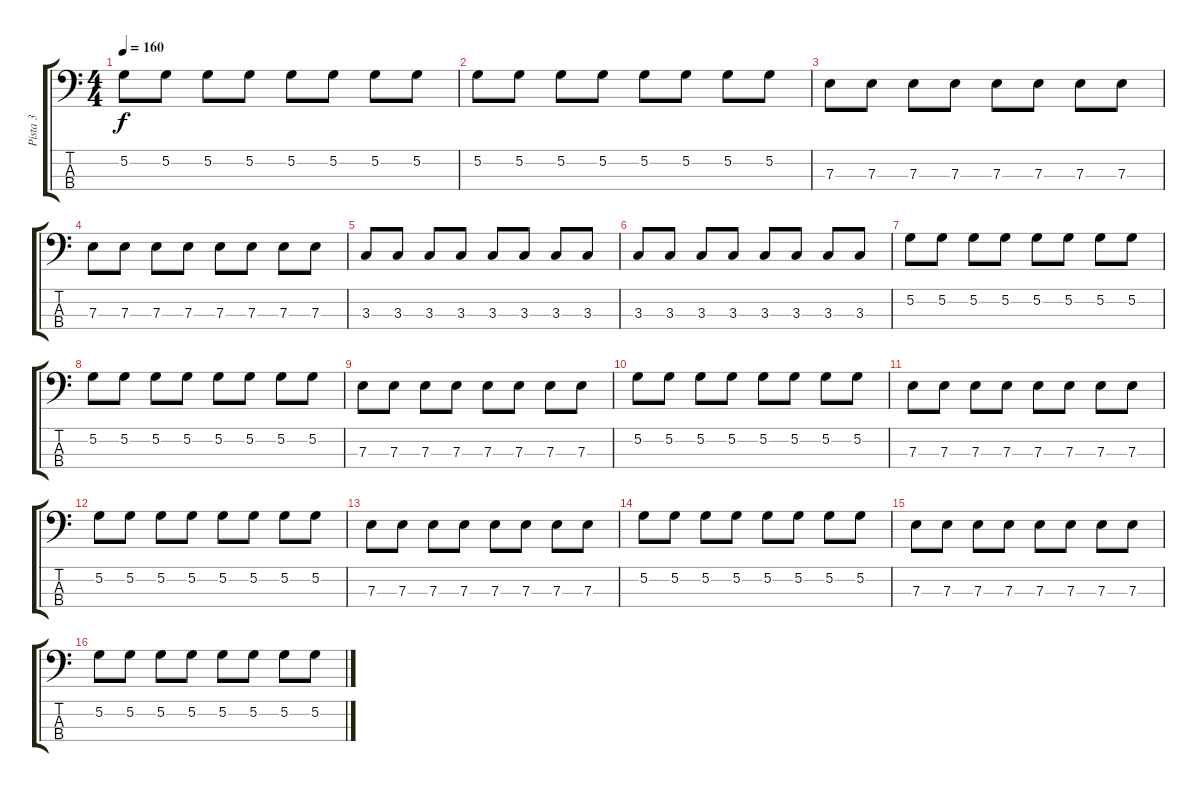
\track ("Pista 3" "Pista 3") {instrument electricbassfinger}
\staff {score tabs}
\tuning (G2 D2 A1 E1) {hide}
\ts (4 4)
\tempo 160
\clef f4
\ks c
5.2.8{dy f} 5.2.8 5.2.8 5.2.8 5.2.8 5.2.8 5.2.8 5.2.8 |
5.2.8 5.2.8 5.2.8 5.2.8 5.2.8 5.2.8 5.2.8 5.2.8 |
7.3.8 7.3.8 7.3.8 7.3.8 7.3.8 7.3.8 7.3.8 7.3.8 |
7.3.8 7.3.8 7.3.8 7.3.8 7.3.8 7.3.8 7.3.8 7.3.8 |
3.3.8 3.3.8 3.3.8 3.3.8 3.3.8 3.3.8 3.3.8 3.3.8 |
3.3.8 3.3.8 3.3.8 3.3.8 3.3.8 3.3.8 3.3.8 3.3.8 |
5.2.8 5.2.8 5.2.8 5.2.8 5.2.8 5.2.8 5.2.8 5.2.8 |
5.2.8 5.2.8 5.2.8 5.2.8 5.2.8 5.2.8 5.2.8 5.2.8 |
7.3.8 7.3.8 7.3.8 7.3.8 7.3.8 7.3.8 7.3.8 7.3.8 |
5.2.8 5.2.8 5.2.8 5.2.8 5.2.8 5.2.8 5.2.8 5.2.8 |
7.3.8 7.3.8 7.3.8 7.3.8 7.3.8 7.3.8 7.3.8 7.3.8 |
5.2.8 5.2.8 5.2.8 5.2.8 5.2.8 5.2.8 5.2.8 5.2.8 |
7.3.8 7.3.8 7.3.8 7.3.8 7.3.8 7.3.8 7.3.8 7.3.8 |
5.2.8 5.2.8 5.2.8 5.2.8 5.2.8 5.2.8 5.2.8 5.2.8 |
7.3.8 7.3.8 7.3.8 7.3.8 7.3.8 7.3.8 7.3.8 7.3.8 |
5.2.8 5.2.8 5.2.8 5.2.8 5.2.8 5.2.8 5.2.8 5.2.8
